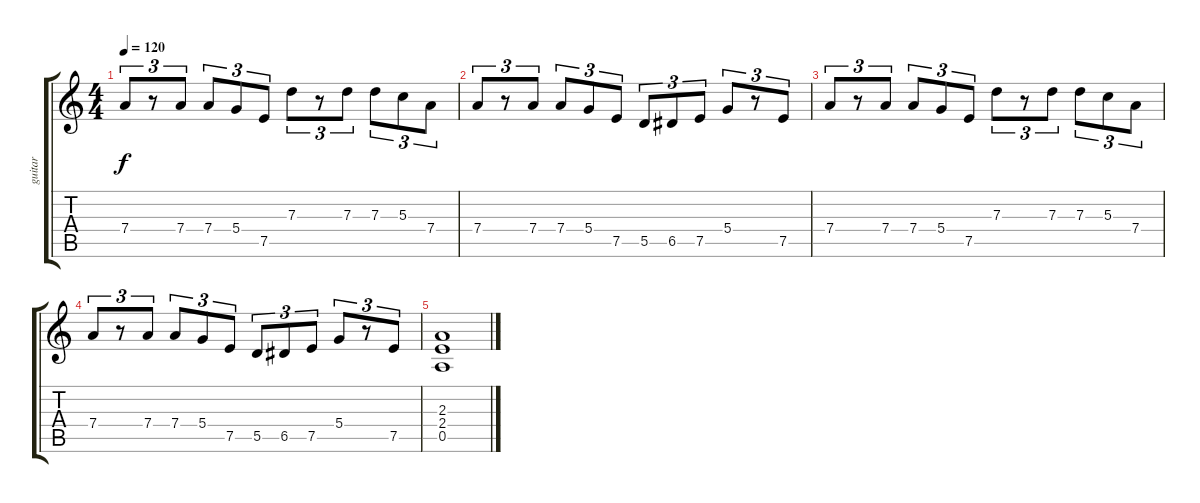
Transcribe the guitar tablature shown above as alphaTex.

\track ("guitar" "guitar") {instrument acousticguitarnylon}
\staff {score tabs}
\tuning (E4 B3 G3 D3 A2 E2) {hide}
\ts (4 4)
\tempo 120
\clef g2
\ks c
7.4.8{tu (3 2) dy f} r.8{tu (3 2)} 7.4.8{tu (3 2)} 7.4.8{tu (3 2)} 5.4.8{tu (3 2)} 7.5.8{tu (3 2)} 7.3.8{tu (3 2)} r.8{tu (3 2)} 7.3.8{tu (3 2)} 7.3.8{tu (3 2)} 5.3.8{tu (3 2)} 7.4.8{tu (3 2)} |
7.4.8{tu (3 2)} r.8{tu (3 2)} 7.4.8{tu (3 2)} 7.4.8{tu (3 2)} 5.4.8{tu (3 2)} 7.5.8{tu (3 2)} 5.5.8{tu (3 2)} 6.5.8{tu (3 2)} 7.5.8{tu (3 2)} 5.4.8{tu (3 2)} r.8{tu (3 2)} 7.5.8{tu (3 2)} |
7.4.8{tu (3 2)} r.8{tu (3 2)} 7.4.8{tu (3 2)} 7.4.8{tu (3 2)} 5.4.8{tu (3 2)} 7.5.8{tu (3 2)} 7.3.8{tu (3 2)} r.8{tu (3 2)} 7.3.8{tu (3 2)} 7.3.8{tu (3 2)} 5.3.8{tu (3 2)} 7.4.8{tu (3 2)} |
7.4.8{tu (3 2)} r.8{tu (3 2)} 7.4.8{tu (3 2)} 7.4.8{tu (3 2)} 5.4.8{tu (3 2)} 7.5.8{tu (3 2)} 5.5.8{tu (3 2)} 6.5.8{tu (3 2)} 7.5.8{tu (3 2)} 5.4.8{tu (3 2)} r.8{tu (3 2)} 7.5.8{tu (3 2)} |
(2.3 2.4 0.5).1
